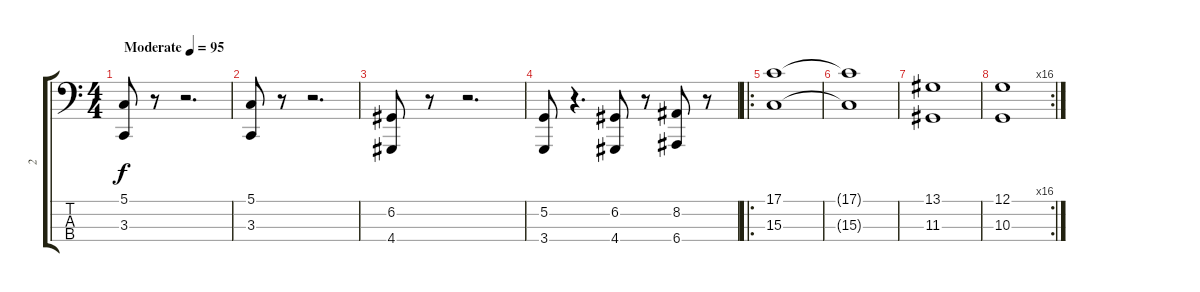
\track ("2" "2") {instrument stringensemble1}
\staff {score tabs}
\tuning (G2 D2 A1 E1) {hide}
\ts (4 4)
\tempo (95 "Moderate")
\clef f4
\ks c
(5.1 3.3).8{dy f instrument stringensemble1} r.8 r.2{d} |
(5.1 3.3).8 r.8 r.2{d} |
(6.2 4.4).8 r.8 r.2{d} |
(5.2 3.4).8 r.4{d} (6.2 4.4).8 r.8 (8.2 6.4).8 r.8 |
\ro
(17.1 15.3).1{volume 9} |
(17.1{t} 15.3{t}).1 |
(13.1 11.3).1 |
\rc 16
(12.1 10.3).1
